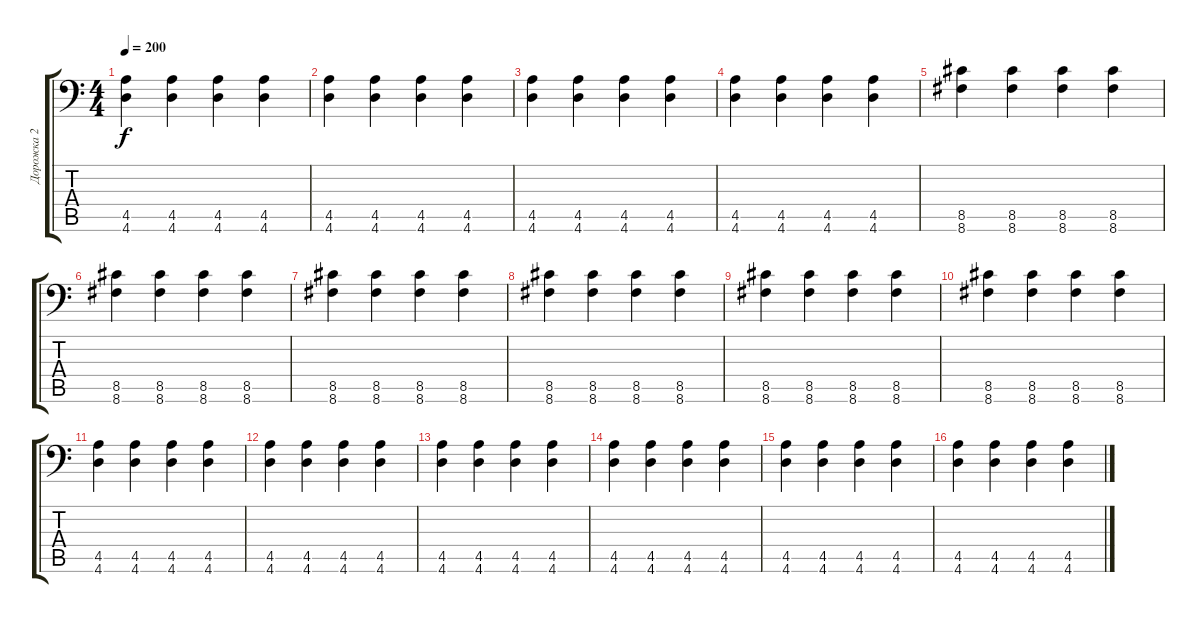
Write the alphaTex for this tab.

\track ("Дорожка 2" "Дорожка 2") {instrument distortionguitar}
\staff {score tabs}
\tuning (C4 G3 Eb3 Bb2 F2 Bb1) {hide}
\ts (4 4)
\tempo 200
\clef f4
\ks c
(4.5 4.6).4{dy f} (4.5 4.6).4 (4.5 4.6).4 (4.5 4.6).4 |
(4.5 4.6).4 (4.5 4.6).4 (4.5 4.6).4 (4.5 4.6).4 |
(4.5 4.6).4 (4.5 4.6).4 (4.5 4.6).4 (4.5 4.6).4 |
(4.5 4.6).4 (4.5 4.6).4 (4.5 4.6).4 (4.5 4.6).4 |
(8.5 8.6).4 (8.5 8.6).4 (8.5 8.6).4 (8.5 8.6).4 |
(8.5 8.6).4 (8.5 8.6).4 (8.5 8.6).4 (8.5 8.6).4 |
(8.5 8.6).4 (8.5 8.6).4 (8.5 8.6).4 (8.5 8.6).4 |
(8.5 8.6).4 (8.5 8.6).4 (8.5 8.6).4 (8.5 8.6).4 |
(8.5 8.6).4 (8.5 8.6).4 (8.5 8.6).4 (8.5 8.6).4 |
(8.5 8.6).4 (8.5 8.6).4 (8.5 8.6).4 (8.5 8.6).4 |
(4.5 4.6).4 (4.5 4.6).4 (4.5 4.6).4 (4.5 4.6).4 |
(4.5 4.6).4 (4.5 4.6).4 (4.5 4.6).4 (4.5 4.6).4 |
(4.5 4.6).4 (4.5 4.6).4 (4.5 4.6).4 (4.5 4.6).4 |
(4.5 4.6).4 (4.5 4.6).4 (4.5 4.6).4 (4.5 4.6).4 |
(4.5 4.6).4 (4.5 4.6).4 (4.5 4.6).4 (4.5 4.6).4 |
(4.5 4.6).4 (4.5 4.6).4 (4.5 4.6).4 (4.5 4.6).4
